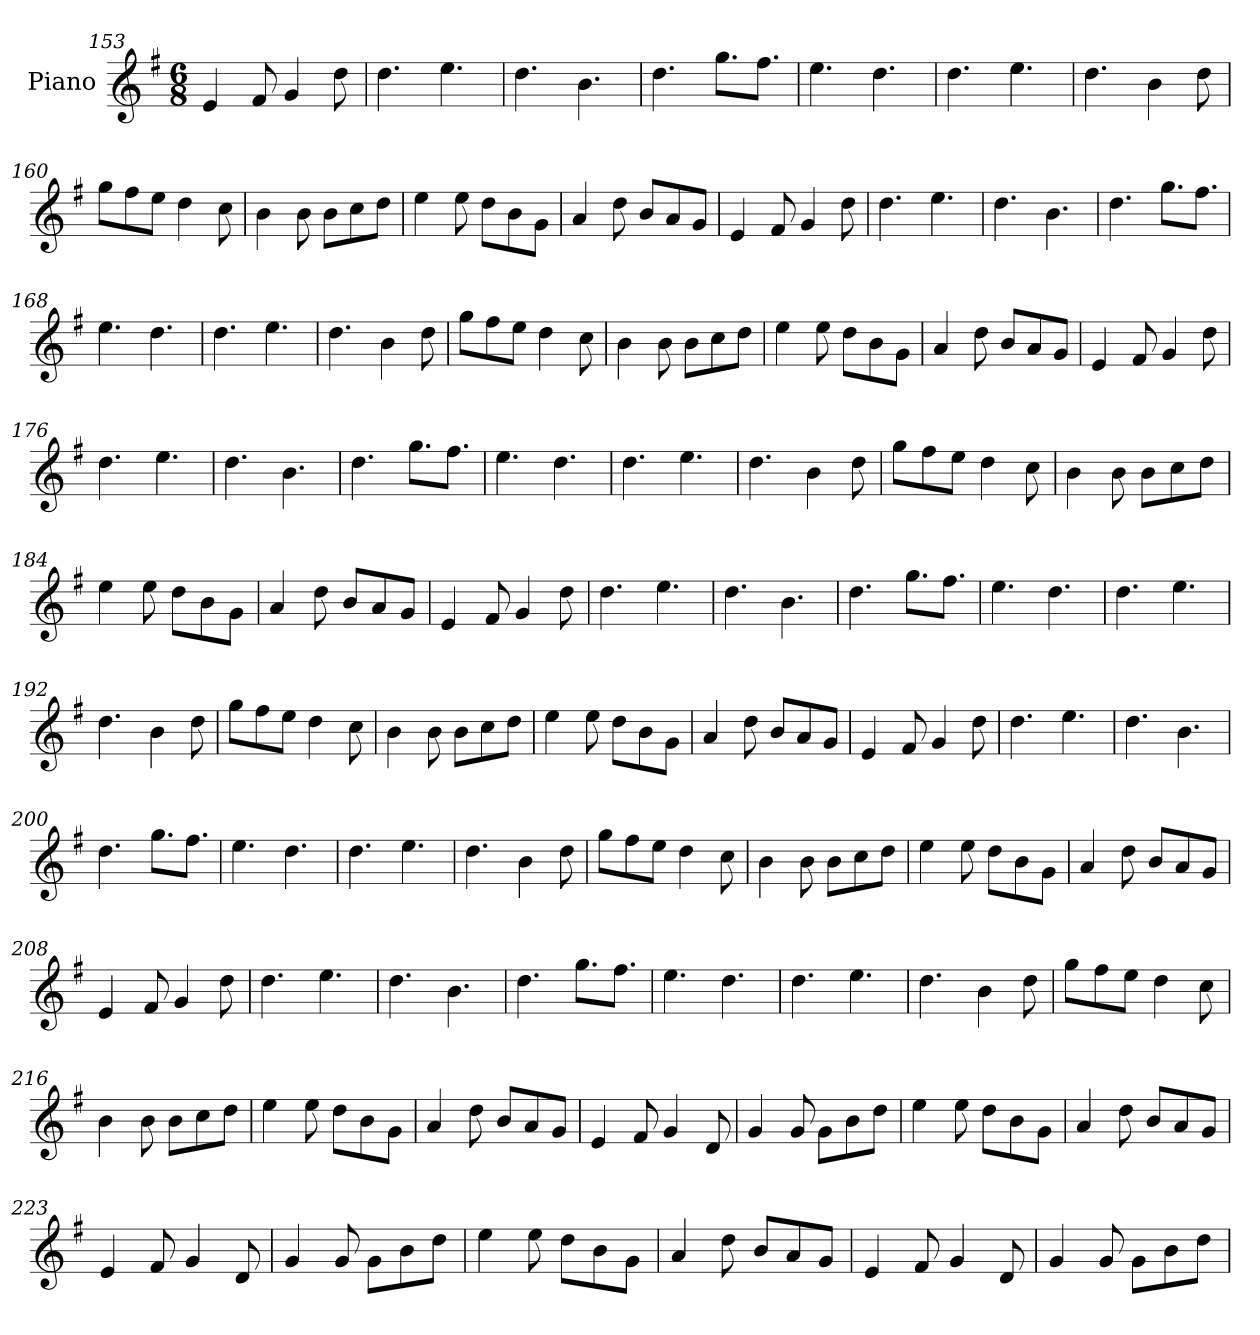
**kern
*part1
*staff1
*I"Piano
*I'Pno
*clefG2
*k[f#]
*M6/8
=153
4e/
8f#/
4g/
8dd\
=154
4.dd\
4.ee\
=155
4.dd\
4.b\
=156
4.dd\
8.gg\L
8.ff#\J
=157
4.ee\
4.dd\
=158
4.dd\
4.ee\
=159
4.dd\
4b\
8dd\
=160
8gg\L
8ff#\
8ee\J
4dd\
8cc\
=161
4b\
8b\
8b\L
8cc\
8dd\J
=162
4ee\
8ee\
8dd\L
8b\
8g\J
=163
4a/
8dd\
8b/L
8a/
8g/J
=164
4e/
8f#/
4g/
8dd\
=165
4.dd\
4.ee\
=166
4.dd\
4.b\
=167
4.dd\
8.gg\L
8.ff#\J
=168
4.ee\
4.dd\
=169
4.dd\
4.ee\
=170
4.dd\
4b\
8dd\
=171
8gg\L
8ff#\
8ee\J
4dd\
8cc\
=172
4b\
8b\
8b\L
8cc\
8dd\J
=173
4ee\
8ee\
8dd\L
8b\
8g\J
=174
4a/
8dd\
8b/L
8a/
8g/J
=175
4e/
8f#/
4g/
8dd\
=176
4.dd\
4.ee\
=177
4.dd\
4.b\
=178
4.dd\
8.gg\L
8.ff#\J
=179
4.ee\
4.dd\
=180
4.dd\
4.ee\
=181
4.dd\
4b\
8dd\
=182
8gg\L
8ff#\
8ee\J
4dd\
8cc\
=183
4b\
8b\
8b\L
8cc\
8dd\J
=184
4ee\
8ee\
8dd\L
8b\
8g\J
=185
4a/
8dd\
8b/L
8a/
8g/J
=186
4e/
8f#/
4g/
8dd\
=187
4.dd\
4.ee\
=188
4.dd\
4.b\
=189
4.dd\
8.gg\L
8.ff#\J
=190
4.ee\
4.dd\
=191
4.dd\
4.ee\
=192
4.dd\
4b\
8dd\
=193
8gg\L
8ff#\
8ee\J
4dd\
8cc\
=194
4b\
8b\
8b\L
8cc\
8dd\J
=195
4ee\
8ee\
8dd\L
8b\
8g\J
=196
4a/
8dd\
8b/L
8a/
8g/J
=197
4e/
8f#/
4g/
8dd\
=198
4.dd\
4.ee\
=199
4.dd\
4.b\
=200
4.dd\
8.gg\L
8.ff#\J
=201
4.ee\
4.dd\
=202
4.dd\
4.ee\
=203
4.dd\
4b\
8dd\
=204
8gg\L
8ff#\
8ee\J
4dd\
8cc\
=205
4b\
8b\
8b\L
8cc\
8dd\J
=206
4ee\
8ee\
8dd\L
8b\
8g\J
=207
4a/
8dd\
8b/L
8a/
8g/J
=208
4e/
8f#/
4g/
8dd\
=209
4.dd\
4.ee\
=210
4.dd\
4.b\
=211
4.dd\
8.gg\L
8.ff#\J
=212
4.ee\
4.dd\
=213
4.dd\
4.ee\
=214
4.dd\
4b\
8dd\
=215
8gg\L
8ff#\
8ee\J
4dd\
8cc\
=216
4b\
8b\
8b\L
8cc\
8dd\J
=217
4ee\
8ee\
8dd\L
8b\
8g\J
=218
4a/
8dd\
8b/L
8a/
8g/J
=219
4e/
8f#/
4g/
8d/
=220
4g/
8g/
8g\L
8b\
8dd\J
=221
4ee\
8ee\
8dd\L
8b\
8g\J
=222
4a/
8dd\
8b/L
8a/
8g/J
=223
4e/
8f#/
4g/
8d/
=224
4g/
8g/
8g\L
8b\
8dd\J
=225
4ee\
8ee\
8dd\L
8b\
8g\J
=226
4a/
8dd\
8b/L
8a/
8g/J
=227
4e/
8f#/
4g/
8d/
=228
4g/
8g/
8g\L
8b\
8dd\J
=
*-
